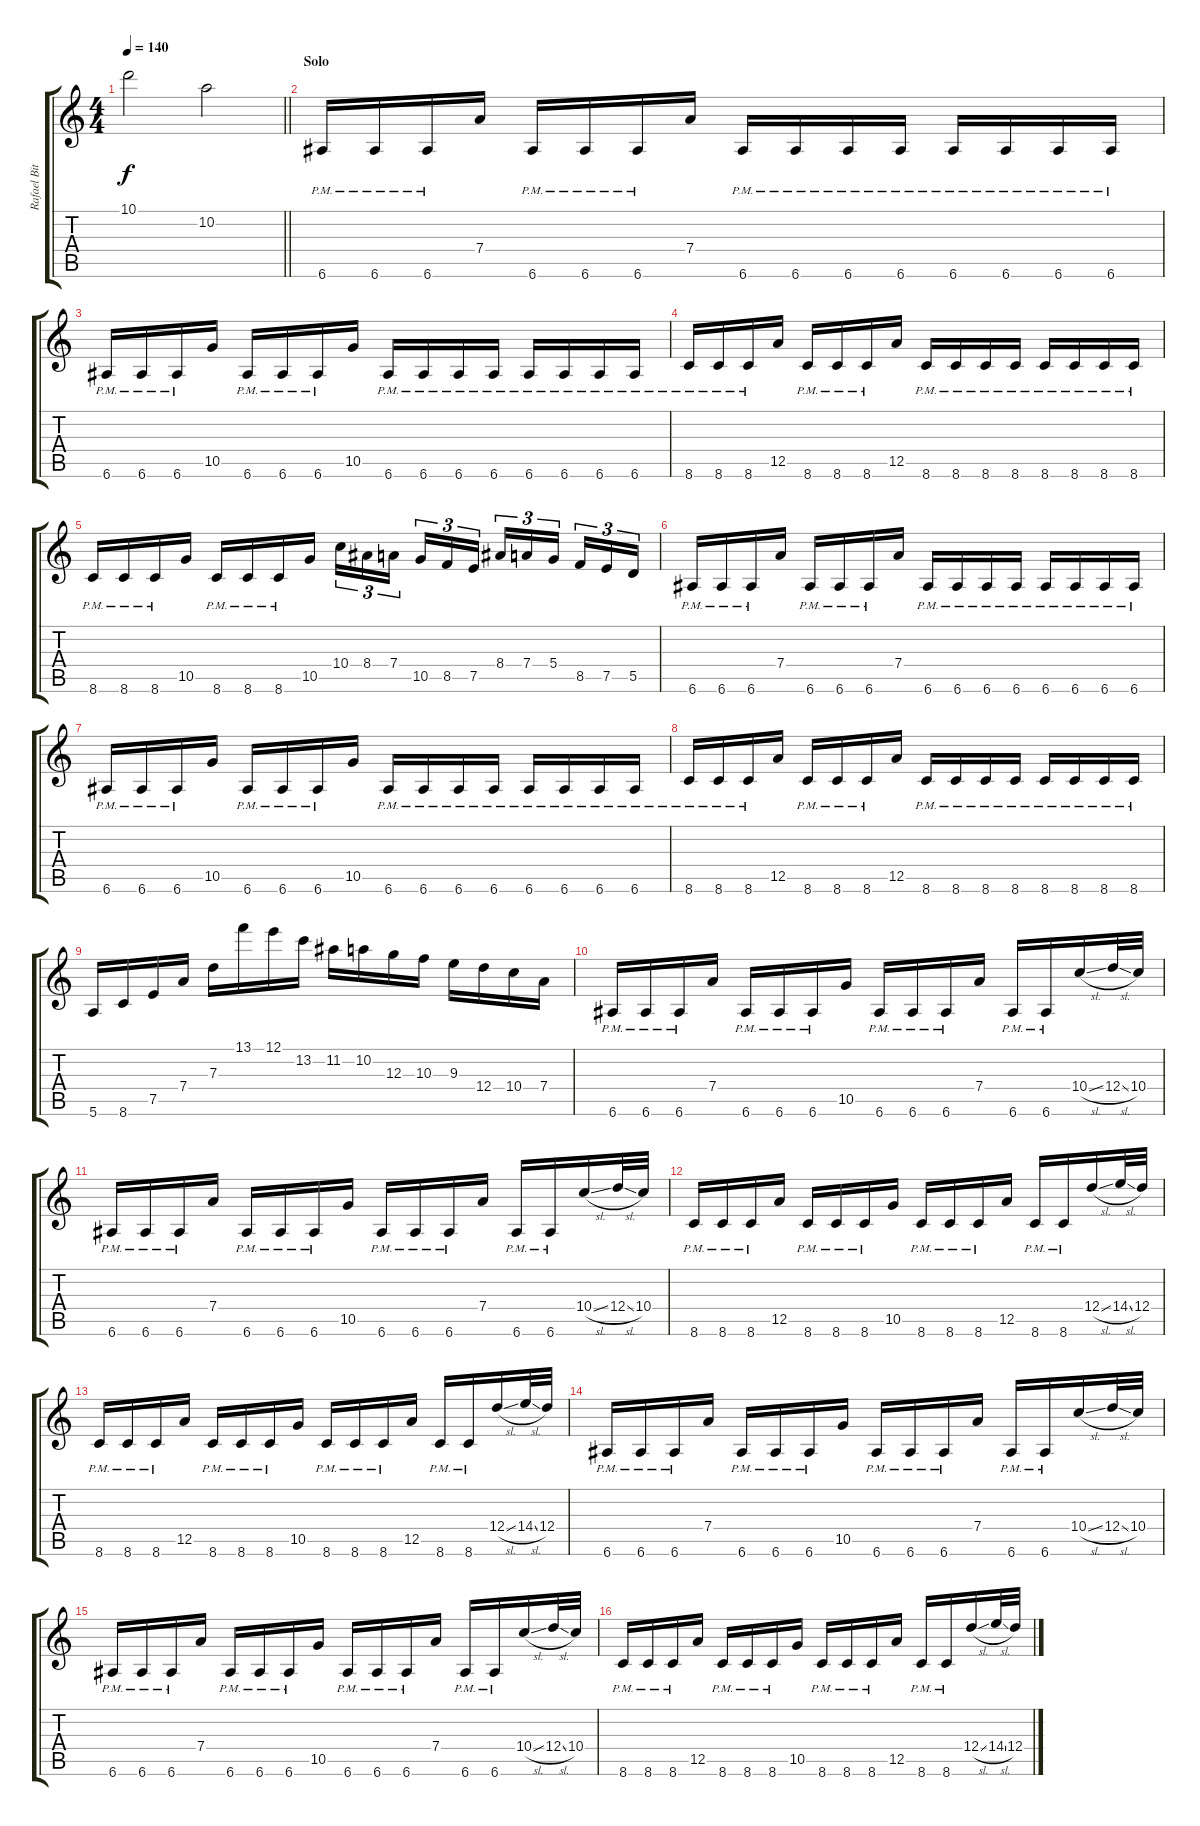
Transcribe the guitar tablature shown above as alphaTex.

\track ("Rafael Bittencourt" "Rafael Bit") {instrument overdrivenguitar}
\staff {score tabs}
\tuning (E4 B3 G3 D3 A2 E2) {hide}
\ts (4 4)
\tempo 140
\clef g2
\barLineRight lightlight
\ks c
10.1.2{dy f} 10.2.2 |
\section ("" "Solo")
6.6{pm}.16 6.6{pm}.16 6.6{pm}.16 7.4.16 6.6{pm}.16 6.6{pm}.16 6.6{pm}.16 7.4.16 6.6{pm}.16 6.6{pm}.16 6.6{pm}.16 6.6{pm}.16 6.6{pm}.16 6.6{pm}.16 6.6{pm}.16 6.6{pm}.16 |
6.6{pm}.16 6.6{pm}.16 6.6{pm}.16 10.5.16 6.6{pm}.16 6.6{pm}.16 6.6{pm}.16 10.5.16 6.6{pm}.16 6.6{pm}.16 6.6{pm}.16 6.6{pm}.16 6.6{pm}.16 6.6{pm}.16 6.6{pm}.16 6.6{pm}.16 |
8.6{pm}.16 8.6{pm}.16 8.6{pm}.16 12.5.16 8.6{pm}.16 8.6{pm}.16 8.6{pm}.16 12.5.16 8.6{pm}.16 8.6{pm}.16 8.6{pm}.16 8.6{pm}.16 8.6{pm}.16 8.6{pm}.16 8.6{pm}.16 8.6{pm}.16 |
8.6{pm}.16 8.6{pm}.16 8.6{pm}.16 10.5.16 8.6{pm}.16 8.6{pm}.16 8.6{pm}.16 10.5.16 10.4.16{tu (3 2)} 8.4.16{tu (3 2)} 7.4.16{tu (3 2)} 10.5.16{tu (3 2)} 8.5.16{tu (3 2)} 7.5.16{tu (3 2)} 8.4.16{tu (3 2)} 7.4.16{tu (3 2)} 5.4.16{tu (3 2)} 8.5.16{tu (3 2)} 7.5.16{tu (3 2)} 5.5.16{tu (3 2)} |
6.6{pm}.16 6.6{pm}.16 6.6{pm}.16 7.4.16 6.6{pm}.16 6.6{pm}.16 6.6{pm}.16 7.4.16 6.6{pm}.16 6.6{pm}.16 6.6{pm}.16 6.6{pm}.16 6.6{pm}.16 6.6{pm}.16 6.6{pm}.16 6.6{pm}.16 |
6.6{pm}.16 6.6{pm}.16 6.6{pm}.16 10.5.16 6.6{pm}.16 6.6{pm}.16 6.6{pm}.16 10.5.16 6.6{pm}.16 6.6{pm}.16 6.6{pm}.16 6.6{pm}.16 6.6{pm}.16 6.6{pm}.16 6.6{pm}.16 6.6{pm}.16 |
8.6{pm}.16 8.6{pm}.16 8.6{pm}.16 12.5.16 8.6{pm}.16 8.6{pm}.16 8.6{pm}.16 12.5.16 8.6{pm}.16 8.6{pm}.16 8.6{pm}.16 8.6{pm}.16 8.6{pm}.16 8.6{pm}.16 8.6{pm}.16 8.6{pm}.16 |
5.6.16 8.6.16 7.5.16 7.4.16 7.3.16 13.1.16 12.1.16 13.2.16 11.2.16 10.2.16 12.3.16 10.3.16 9.3.16 12.4.16 10.4.16 7.4.16 |
6.6{pm}.16 6.6{pm}.16 6.6{pm}.16 7.4.16 6.6{pm}.16 6.6{pm}.16 6.6{pm}.16 10.5.16 6.6{pm}.16 6.6{pm}.16 6.6{pm}.16 7.4.16 6.6{pm}.16 6.6{pm}.16 10.4{sl}.16 12.4{sl}.32 10.4.32 |
6.6{pm}.16 6.6{pm}.16 6.6{pm}.16 7.4.16 6.6{pm}.16 6.6{pm}.16 6.6{pm}.16 10.5.16 6.6{pm}.16 6.6{pm}.16 6.6{pm}.16 7.4.16 6.6{pm}.16 6.6{pm}.16 10.4{sl}.16 12.4{sl}.32 10.4.32 |
8.6{pm}.16 8.6{pm}.16 8.6{pm}.16 12.5.16 8.6{pm}.16 8.6{pm}.16 8.6{pm}.16 10.5.16 8.6{pm}.16 8.6{pm}.16 8.6{pm}.16 12.5.16 8.6{pm}.16 8.6{pm}.16 12.4{sl}.16 14.4{sl}.32 12.4.32 |
8.6{pm}.16 8.6{pm}.16 8.6{pm}.16 12.5.16 8.6{pm}.16 8.6{pm}.16 8.6{pm}.16 10.5.16 8.6{pm}.16 8.6{pm}.16 8.6{pm}.16 12.5.16 8.6{pm}.16 8.6{pm}.16 12.4{sl}.16 14.4{sl}.32 12.4.32 |
6.6{pm}.16 6.6{pm}.16 6.6{pm}.16 7.4.16 6.6{pm}.16 6.6{pm}.16 6.6{pm}.16 10.5.16 6.6{pm}.16 6.6{pm}.16 6.6{pm}.16 7.4.16 6.6{pm}.16 6.6{pm}.16 10.4{sl}.16 12.4{sl}.32 10.4.32 |
6.6{pm}.16 6.6{pm}.16 6.6{pm}.16 7.4.16 6.6{pm}.16 6.6{pm}.16 6.6{pm}.16 10.5.16 6.6{pm}.16 6.6{pm}.16 6.6{pm}.16 7.4.16 6.6{pm}.16 6.6{pm}.16 10.4{sl}.16 12.4{sl}.32 10.4.32 |
8.6{pm}.16 8.6{pm}.16 8.6{pm}.16 12.5.16 8.6{pm}.16 8.6{pm}.16 8.6{pm}.16 10.5.16 8.6{pm}.16 8.6{pm}.16 8.6{pm}.16 12.5.16 8.6{pm}.16 8.6{pm}.16 12.4{sl}.16 14.4{sl}.32 12.4.32
